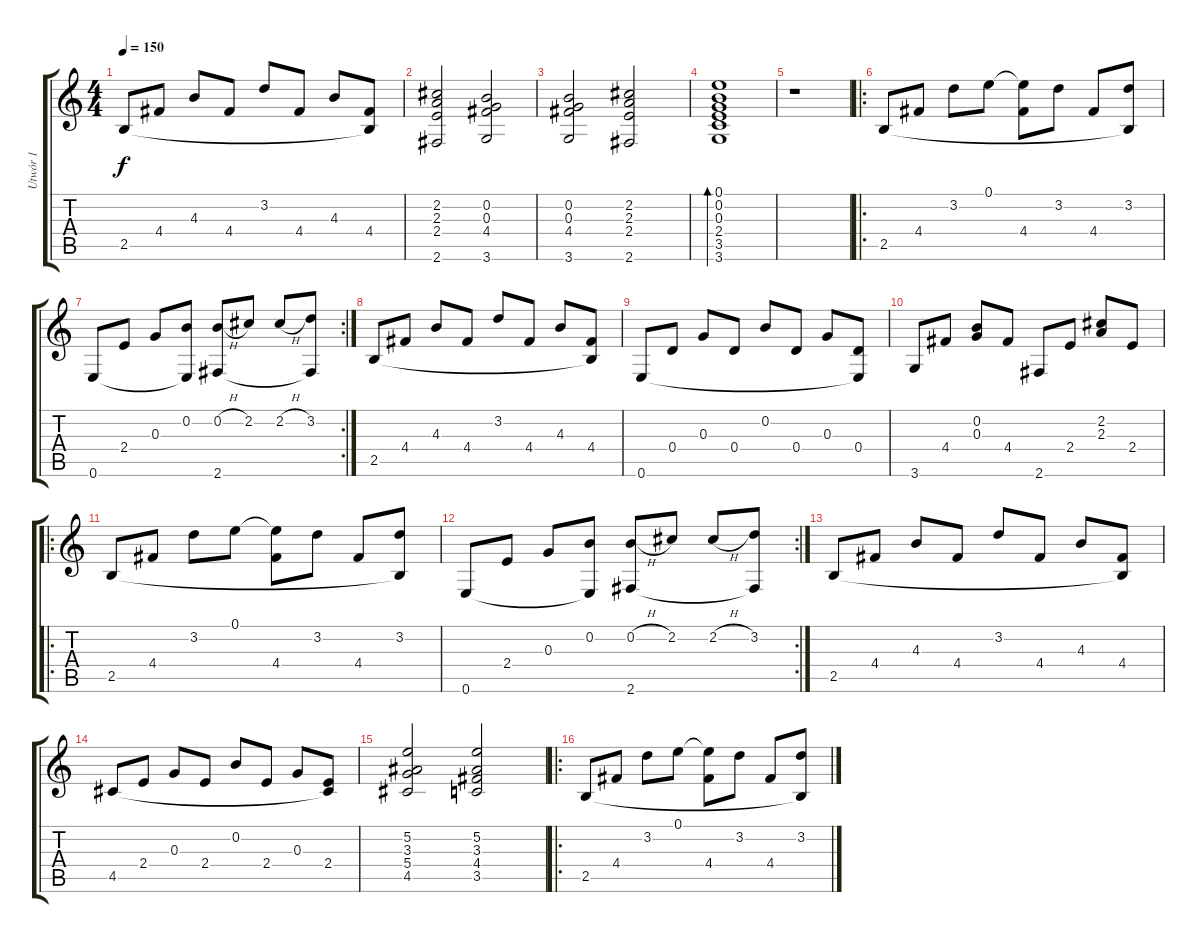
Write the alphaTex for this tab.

\track ("Utwór 1" "Utwór 1") {instrument acousticguitarnylon}
\staff {score tabs}
\tuning (E4 B3 G3 D3 A2 E2) {hide}
\ts (4 4)
\tempo 150
\clef g2
\ks c
2.5.8{dy f} 4.4.8 4.3.8 4.4.8 3.2.8 4.4.8 4.3.8 (4.4 2.5{t}).8 |
(2.2 2.3 2.4 2.6).2 (0.2 0.3 4.4 3.6).2 |
(0.2 0.3 4.4 3.6).2 (2.2 2.3 2.4 2.6).2 |
(0.1 0.2 0.3 2.4 3.5 3.6).1{bd 60} |
r.1 |
\ro
2.5.8 4.4.8 3.2.8 0.1.8 (0.1{t} 4.4).8 3.2.8 4.4.8 (3.2 2.5{t}).8 |
\rc 2
0.6.8 2.4.8 0.3.8 (0.2 0.6{t}).8 (0.2{h} 2.6).8 2.2.8 2.2{h}.8 (3.2 2.6{t}).8 |
2.5.8 4.4.8 4.3.8 4.4.8 3.2.8 4.4.8 4.3.8 (4.4 2.5{t}).8 |
0.6.8 0.4.8 0.3.8 0.4.8 0.2.8 0.4.8 0.3.8 (0.4 0.6{t}).8 |
3.6.8 4.4.8 (0.2 0.3).8 4.4.8 2.6.8 2.4.8 (2.2 2.3).8 2.4.8 |
\ro
2.5.8 4.4.8 3.2.8 0.1.8 (0.1{t} 4.4).8 3.2.8 4.4.8 (3.2 2.5{t}).8 |
\rc 2
0.6.8 2.4.8 0.3.8 (0.2 0.6{t}).8 (0.2{h} 2.6).8 2.2.8 2.2{h}.8 (3.2 2.6{t}).8 |
2.5.8 4.4.8 4.3.8 4.4.8 3.2.8 4.4.8 4.3.8 (4.4 2.5{t}).8 |
4.5.8 2.4.8 0.3.8 2.4.8 0.2.8 2.4.8 0.3.8 (2.4 4.5{t}).8 |
(5.2 3.3 5.4 4.5).2 (5.2 3.3 4.4 3.5).2 |
\ro
2.5.8 4.4.8 3.2.8 0.1.8 (0.1{t} 4.4).8 3.2.8 4.4.8 (3.2 2.5{t}).8
